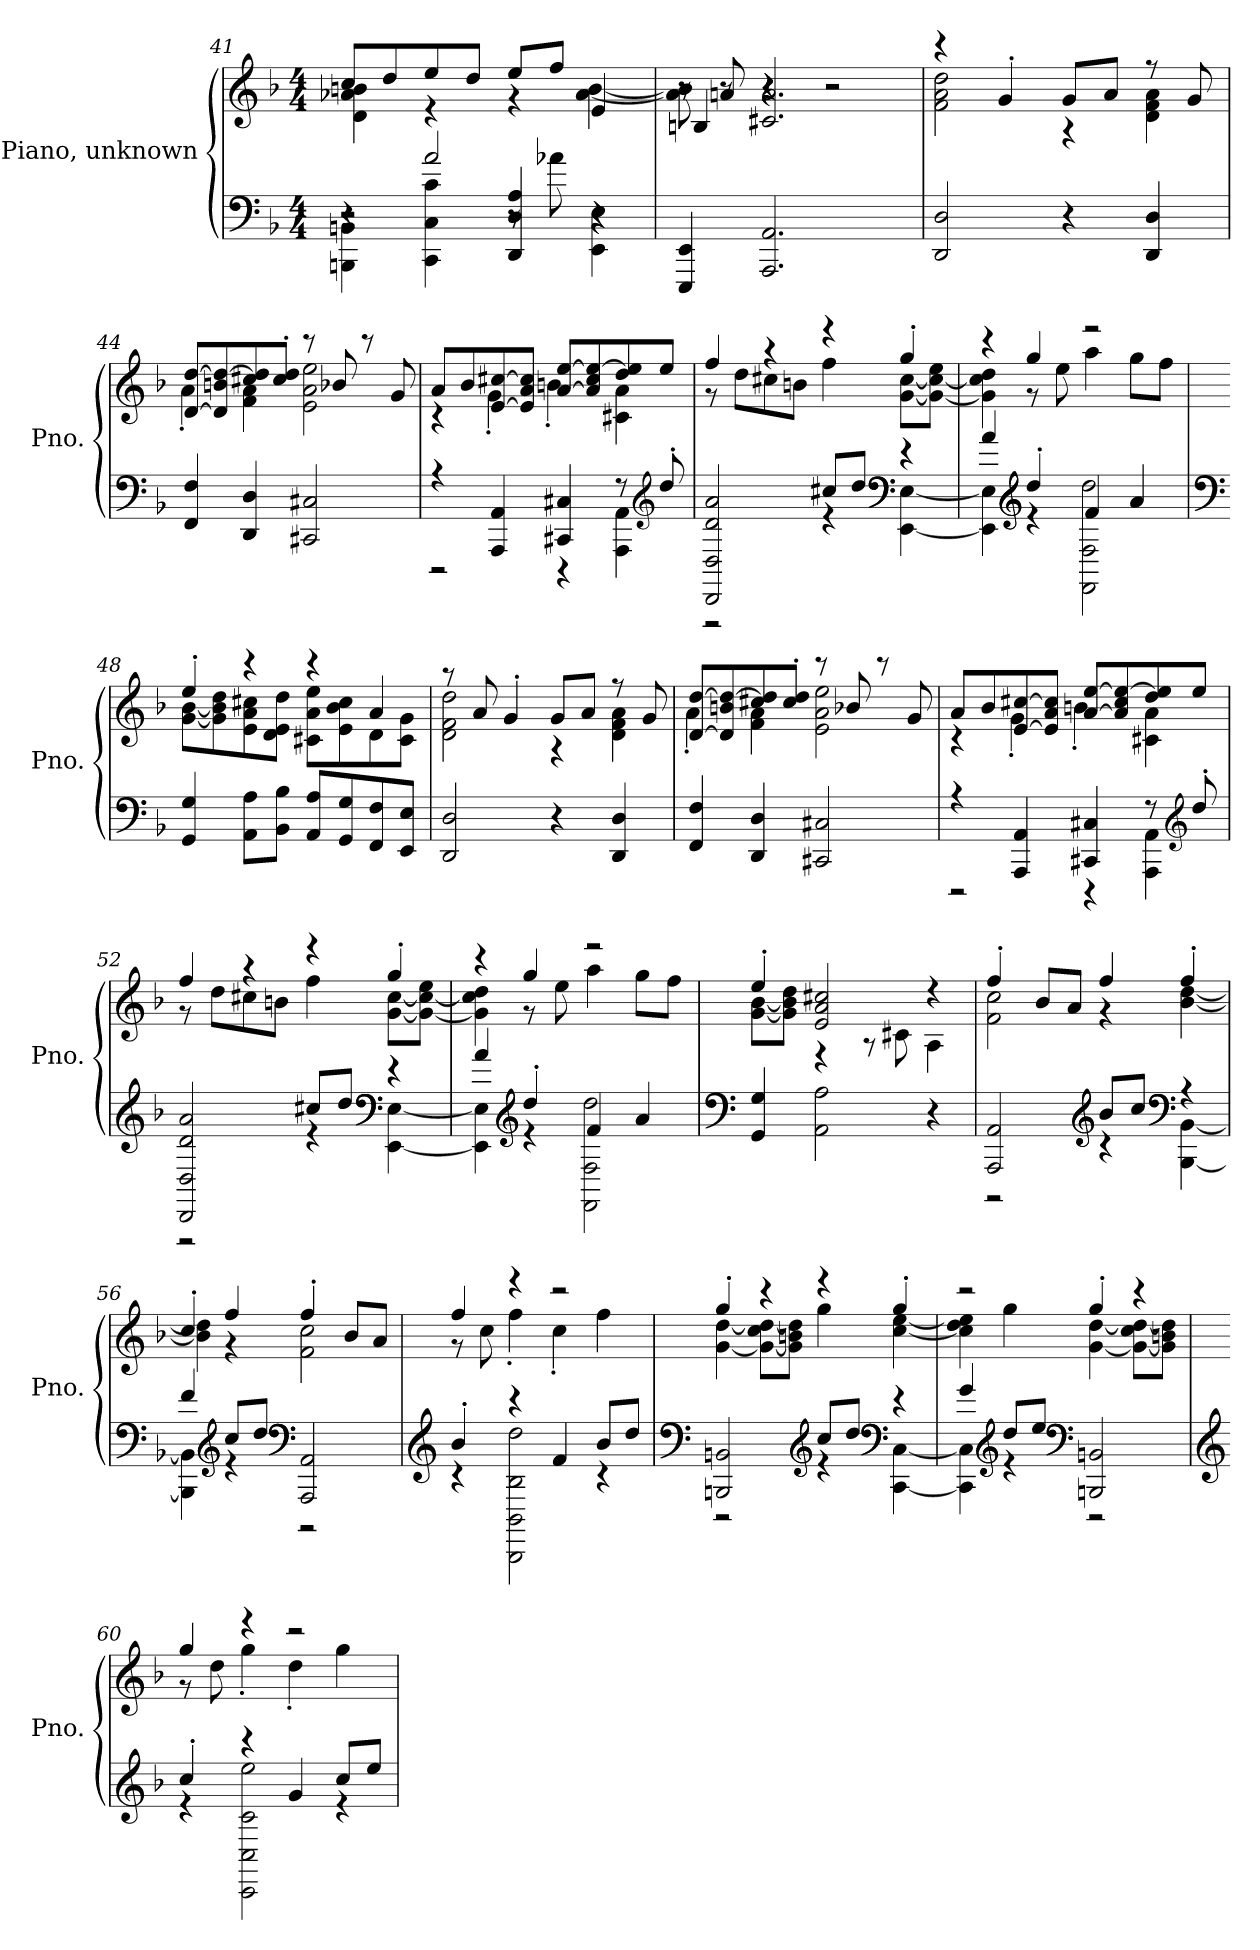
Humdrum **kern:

**kern	**kern
*part1	*part1
*staff2	*staff1
*I"Piano, unknown	*
*I'Pno.	*
!!LO:LB:g=z
*clefF4	*clefG2
*k[b-]	*k[b-]
*M4/4	*M4/4
=41	=41
*^	*^
*	*^	*	*
4r	4BBBn\ 4BBn\	2r	8cc/L	4d\ 4a-X\ 4bn\
.	.	.	8dd/	.
2a/	4CC\ 4C\ 4c\	.	8ee/	4r
.	.	.	8dd/J	.
.	8r	4DD/ 4D/ 4A/	8ee/L	4r
.	8a-X\	.	8ff/J	.
4r	4EE\ 4E\	4r	4e/	[4a-\ [4b\
*v	*v	*v	*	*
=42	=42	=42
*	*	*^
4EEE/ 4EE/	8r	8a-\] 8b\]	4Bn/
.	8an/	8r	.
2.AAA/ 2.AA/	2.c#X/ 2.a/	4r	4r
.	.	2r	2r
*	*	*v	*v
=43	=43	=43
2DD/ 2D/	4r	2f\ 2a\ 2dd\
.	4g'/	.
4r	8g/L	4r
.	8a/J	.
4DD/ 4D/	8r	4d\ 4f\ 4a\
.	8g/	.
=44	=44	=44
4FF/ 4F/	[8d/ [8dd/L	4a'\
.	8d/] 8bn/ 8dd/_	.
4DD/ 4D/	8cc#X/ 8dd/]	4f\ 4a\
.	8cc#/' 8dd/'J	.
2CC#X/ 2C#X/	8r	2e\ 2a\ 2ee\
.	8b-X/	.
.	8r	.
.	8g/	.
!!LO:PB:g=z	!!
=45	=45	=45
*^	*	*
4r	2r	8a/L	4r
.	.	8b-/	.
4AAA/ 4AA/	.	[8e/ [8cc#X/	4g'\
.	.	8e/] 8a/ 8cc#/]J	.
4CC#X/ 4C#X/	4r	[8a/ [8ee/L	4bn'\
.	.	8a/] 8cc#/ 8ee/_	.
8r	4AAA\ 4AA\	8dd/ 8ee/]	4c#X\ 4a\
*clefG2	*	*	*
8dd'/	.	8ee/J	.
=46	=46	=46	=46
2DD/ 2D/ 2d/ 2a/	2r	4ff/	8r
.	.	.	8dd\L
.	.	4r	8cc#X\
.	.	.	8bn\J
8cc#X/L	4r	4r	4ff\
8dd/J	.	.	.
*clefF4	*	*	*
4r	[4EE\ [4E\	4gg'/	[8g\ [8cc#\L
.	.	.	8g\_ 8cc#\_ 8ee\J
=47	=47	=47	=47
4a/	4EE\] 4E\]	4r	4g\] 4cc#\] 4dd\
*clefG2	*	*	*
4dd'/	4r	4gg/	8r
.	.	.	8ee\
4f/	2FF\ 2F\ 2dd\	2r	4aa\
4a/	.	.	8gg\L
.	.	.	8ff\J
*v	*v	*	*
!!LO:LB:g=z	!!
=48	=48	=48
*clefF4	*	*
4GG/ 4G/	4ee'/	[8g\ [8b-\L
.	.	8g\] 8b-\] 8dd\
8AA\ 8A\L	4r	8e\ 8a\ 8cc#X\
8BB-\ 8B-\J	.	8d\ 8e\ 8dd\J
8AA/ 8A/L	4r	8c#X\ 8a\ 8ee\L
8GG/ 8G/	.	8e\ 8b-\ 8cc#\
8FF/ 8F/	4a/	8d\
8EE/ 8E/J	.	8c#\ 8g\J
=49	=49	=49
2DD/ 2D/	8r	2d\ 2f\ 2dd\
.	8a/	.
.	4g'/	.
4r	8g/L	4r
.	8a/J	.
4DD/ 4D/	8r	4d\ 4f\ 4a\
.	8g/	.
=50	=50	=50
4FF/ 4F/	[8d/ [8dd/L	4a'\
.	8d/] 8bn/ 8dd/_	.
4DD/ 4D/	8cc#X/ 8dd/]	4f\ 4a\
.	8cc#/' 8dd/'J	.
2CC#X/ 2C#X/	8r	2e\ 2a\ 2ee\
.	8b-X/	.
.	8r	.
.	8g/	.
!!LO:LB:g=z	!!
=51	=51	=51
*^	*	*
4r	2r	8a/L	4r
.	.	8b-/	.
4AAA/ 4AA/	.	[8e/ [8cc#X/	4g'\
.	.	8e/] 8a/ 8cc#/]J	.
4CC#X/ 4C#X/	4r	[8a/ [8ee/L	4bn'\
.	.	8a/] 8cc#/ 8ee/_	.
8r	4AAA\ 4AA\	8dd/ 8ee/]	4c#X\ 4a\
*clefG2	*	*	*
8dd'/	.	8ee/J	.
=52	=52	=52	=52
2DD/ 2D/ 2d/ 2a/	2r	4ff/	8r
.	.	.	8dd\L
.	.	4r	8cc#X\
.	.	.	8bn\J
8cc#X/L	4r	4r	4ff\
8dd/J	.	.	.
*clefF4	*	*	*
4r	[4EE\ [4E\	4gg'/	[8g\ [8cc#\L
.	.	.	8g\_ 8cc#\_ 8ee\J
=53	=53	=53	=53
4a/	4EE\] 4E\]	4r	4g\] 4cc#\] 4dd\
*clefG2	*	*	*
4dd'/	4r	4gg/	8r
.	.	.	8ee\
4f/	2FF\ 2F\ 2dd\	2r	4aa\
4a/	.	.	8gg\L
.	.	.	8ff\J
*v	*v	*	*
!!LO:LB:g=z	!!
=54	=54	=54
*clefF4	*	*
4GG/ 4G/	4ee'/	[8g\ [8b-\L
.	.	8g\] 8b-\] 8dd\J
2AA\ 2A\	2e/ 2a/ 2cc#X/	4r
.	.	8r
.	.	8c#X\
4r	4r	4A\
=55	=55	=55
*^	*	*
2AAA/ 2AA/	2r	4ff'/	2f\ 2cc\
.	.	8b-/L	.
.	.	8a/J	.
*clefG2	*	*	*
8b-/L	4r	4ff/	4r
8cc/J	.	.	.
*clefF4	*	*	*
4r	[4BBB-\ [4BB-\	4ff'/	[4b-\ [4dd\
=56	=56	=56	=56
4f/	4BBB-\] 4BB-\]	4cc'/	4b-\] 4dd\]
*clefG2	*	*	*
8cc/L	4r	4ff/	4r
8dd/J	.	.	.
*clefF4	*	*	*
2AAA/ 2AA/	2r	4ff'/	2f\ 2cc\
.	.	8b-/L	.
.	.	8a/J	.
=57	=57	=57	=57
*clefG2	*	*	*
4b-'/	4r	4ff/	8r
.	.	.	8cc\
4r	2BBB-\ 2BB-\ 2B-\ 2dd\	4r	4ff'\
4f/	.	2r	4cc'\
8b-/L	4r	.	4ff\
8dd/J	.	.	.
!!LO:LB:g=z	!!
=58	=58	=58	=58
*clefF4	*	*	*
2BBBn/ 2BBn/	2r	4gg'/	[4g\ [4dd\
.	.	4r	8g\_ 8cc\ 8dd\_L
.	.	.	8g\] 8bn\ 8dd\]J
*clefG2	*	*	*
8cc/L	4r	4r	4gg\
8dd/J	.	.	.
*clefF4	*	*	*
4r	[4CC\ [4C\	4gg'/	[4cc\ [4ee\
=59	=59	=59	=59
4g/	4CC\] 4C\]	2r	4cc\] 4dd\ 4ee\]
*clefG2	*	*	*
8dd/L	4r	.	4gg\
8ee/J	.	.	.
*clefF4	*	*	*
2BBBn/ 2BBn/	2r	4gg'/	[4g\ [4dd\
.	.	4r	8g\_ 8cc\ 8dd\_L
.	.	.	8g\] 8bn\ 8dd\]J
=60	=60	=60	=60
*clefG2	*	*	*
4cc'/	4r	4gg/	8r
.	.	.	8dd\
4r	2CC\ 2C\ 2c\ 2ee\	4r	4gg'\
4g/	.	2r	4dd'\
8cc/L	4r	.	4gg\
8ee/J	.	.	.
*v	*v	*	*
*	*v	*v
=	=
*-	*-
